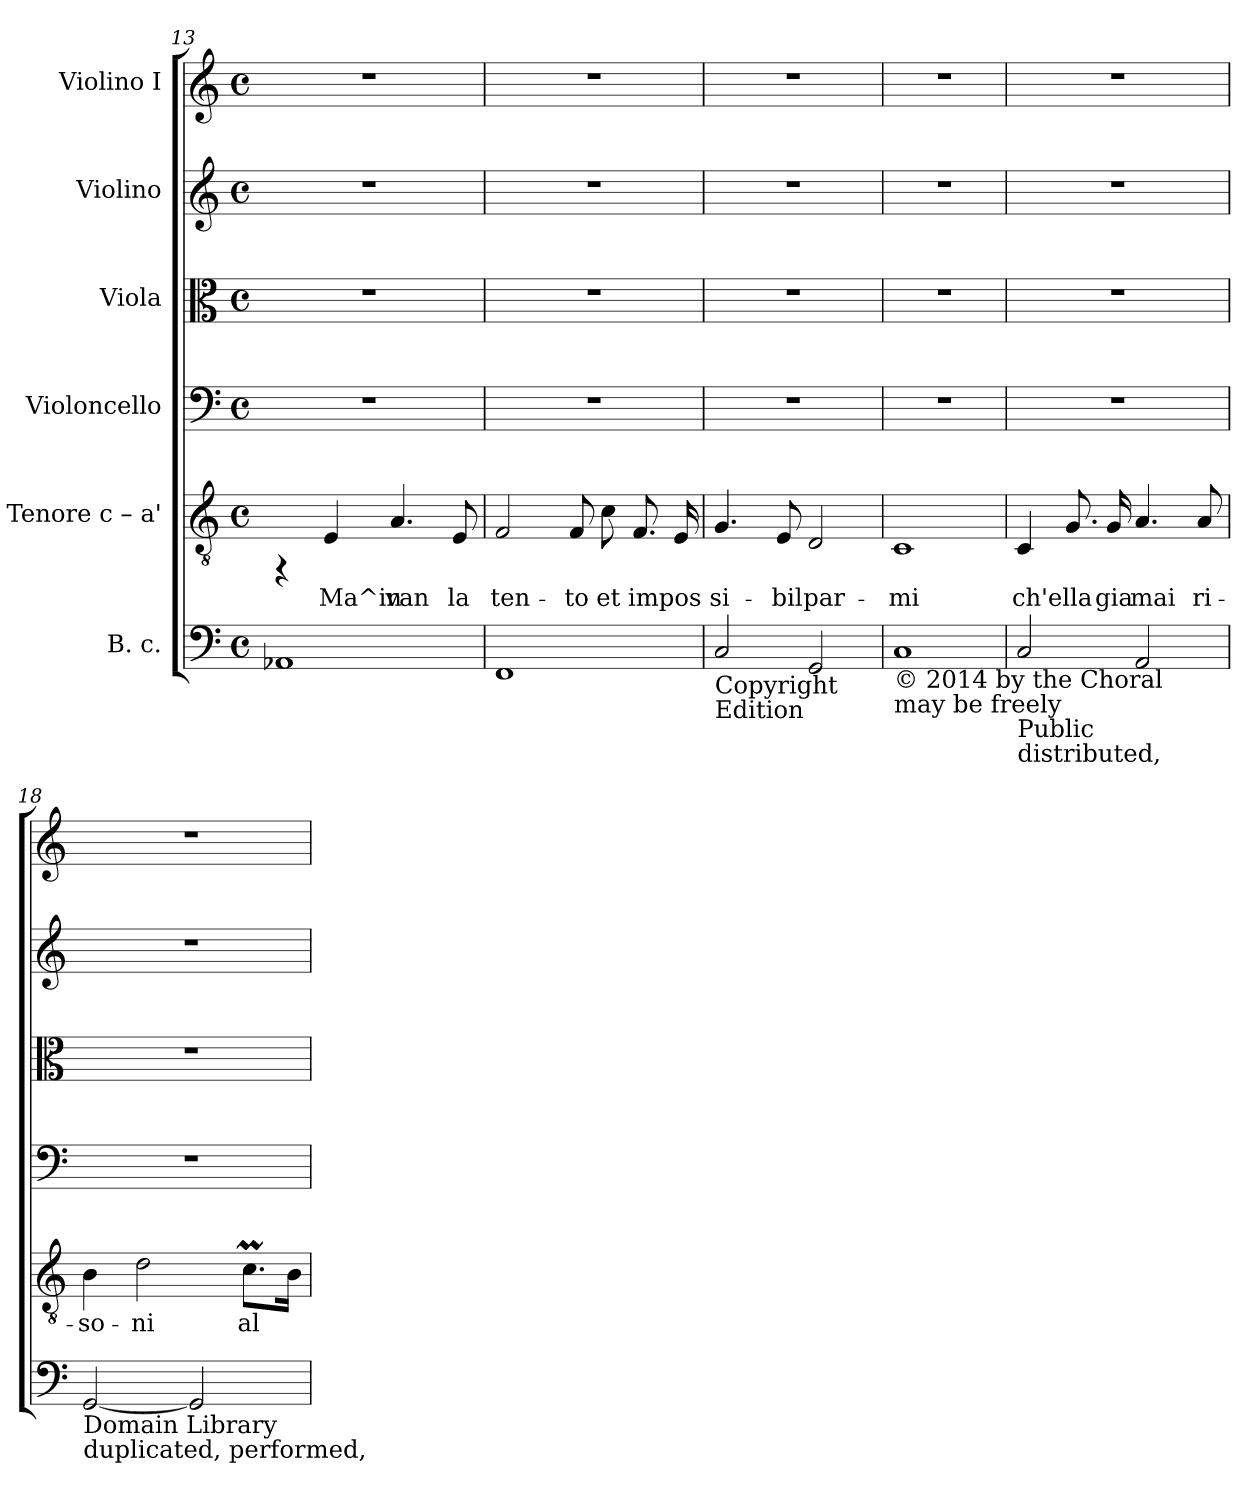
**kern	**kern	**text	**kern	**kern	**kern	**kern
*part6	*part5	*part5	*part4	*part3	*part2	*part1
*staff6	*staff5	*staff5	*staff4	*staff3	*staff2	*staff1
*I"B. c.	*I"Tenore  c – a'	*	*I"Violoncello	*I"Viola	*I"Violino	*I"Violino I
!!LO:LB:g=z
*clefF4	*clefGv2	*	*clefF4	*clefC3	*clefG2	*clefG2
*k[]	*k[]	*	*k[]	*k[]	*k[]	*k[]
*C:	*C:	*	*C:	*C:	*C:	*C:
*M4/4	*M4/4	*	*M4/4	*M4/4	*M4/4	*M4/4
*met(c)	*met(c)	*	*met(c)	*met(c)	*met(c)	*met(c)
=13	=13	=13	=13	=13	=13	=13
1AA-	4rFF	.	1r	1r	1r	1r
!	!	!LO:LY:b:cj	!	!	!	!
.	4E/	Ma^in	.	.	.	.
!	!	!LO:LY:b:cj	!	!	!	!
.	4.A/	van	.	.	.	.
!	!	!LO:LY:b:cj	!	!	!	!
.	8E/	la	.	.	.	.
=14	=14	=14	=14	=14	=14	=14
!	!	!LO:LY:b:cj	!	!	!	!
1FF	2F/	ten-	1r	1r	1r	1r
!	!	!LO:LY:b:cj	!	!	!	!
.	8F/	-to	.	.	.	.
!	!	!LO:LY:b:cj	!	!	!	!
.	8c\	et	.	.	.	.
!	!	!LO:LY:b:cj	!	!	!	!
.	8.F/	impos-	.	.	.	.
!	!	!LO:LY:b:cj	!	!	!	!
.	16E/	--	.	.	.	.
=15	=15	=15	=15	=15	=15	=15
!LO:TX:b:t=Copyright	!	!	!	!	!	!
!LO:TX:b:t=Edition	!	!	!	!	!	!
!	!	!LO:LY:b:cj	!	!	!	!
2C/	4.G/	-si-	1r	1r	1r	1r
!	!	!LO:LY:b:cj	!	!	!	!
.	8E/	-bil	.	.	.	.
!	!	!LO:LY:b:cj	!	!	!	!
2GG/	2D/	par-	.	.	.	.
=16	=16	=16	=16	=16	=16	=16
!LO:TX:b:t=© 2014 by the Choral	!	!	!	!	!	!
!LO:TX:b:t=may be freely	!	!	!	!	!	!
!	!	!LO:LY:b:cj	!	!	!	!
1C	1C	-mi	1r	1r	1r	1r
=17	=17	=17	=17	=17	=17	=17
!LO:TX:b:t=Public	!	!	!	!	!	!
!LO:TX:b:t=distributed,	!	!	!	!	!	!
!	!	!LO:LY:b:cj	!	!	!	!
2C/	4C/	ch'ella	1r	1r	1r	1r
!	!	!LO:LY:b:cj	!	!	!	!
.	8.G/	.	.	.	.	.
!	!	!LO:LY:b:cj	!	!	!	!
.	16G/	gia	.	.	.	.
!	!	!LO:LY:b:cj	!	!	!	!
2AA/	4.A/	mai	.	.	.	.
!	!	!LO:LY:b:cj	!	!	!	!
.	8A/	ri-	.	.	.	.
=18	=18	=18	=18	=18	=18	=18
!LO:TX:b:t=Domain Library	!	!	!	!	!	!
!LO:TX:b:t=duplicated, performed,	!	!	!	!	!	!
!	!	!LO:LY:b:cj	!	!	!	!
[<2GG/	4B\	-so-	1r	1r	1r	1r
!	!	!LO:LY:b:cj	!	!	!	!
.	2d\	-ni	.	.	.	.
2GG/]	.	.	.	.	.	.
!	!	!LO:LY:b:cj	!	!	!	!
.	8.cM\L	al-	.	.	.	.
!	!	!LO:LY:b:cj	!	!	!	!
.	16B\J	--	.	.	.	.
=	=	=	=	=	=	=
*-	*-	*-	*-	*-	*-	*-
